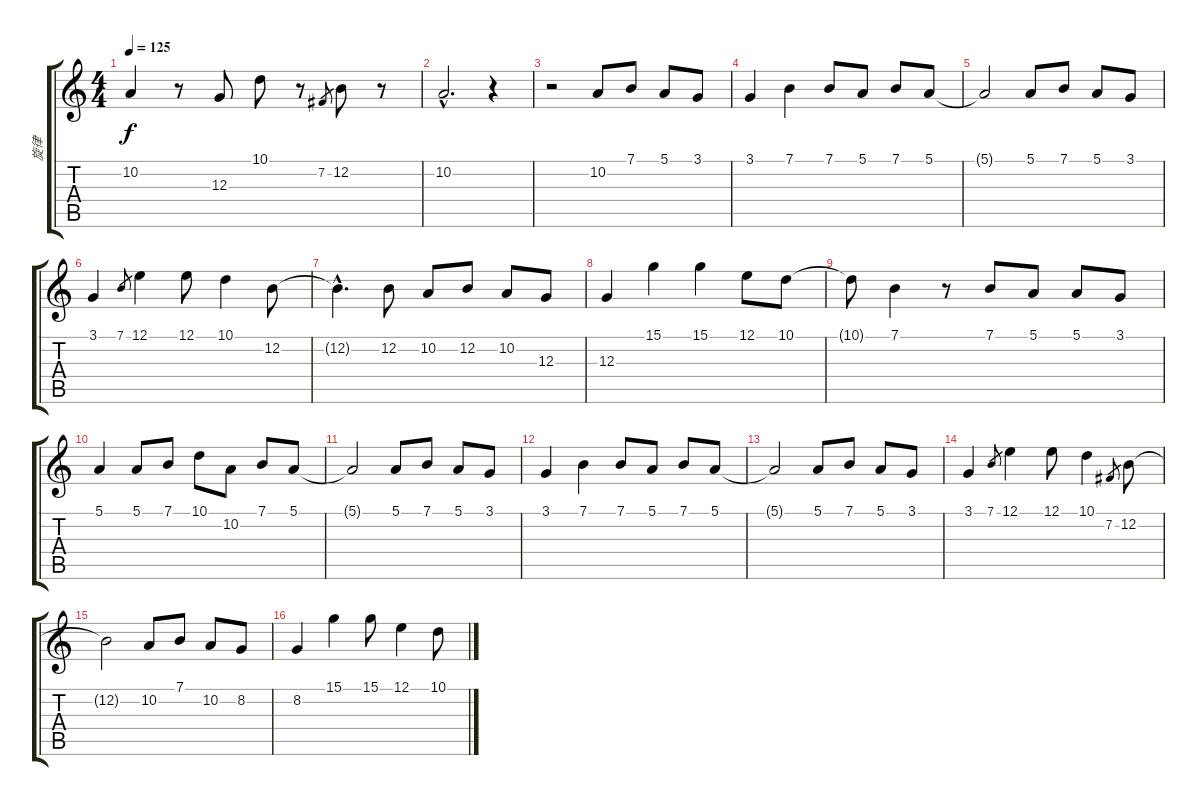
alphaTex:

\track ("旋律" "旋律") {instrument flute}
\staff {score tabs}
\tuning (E4 B3 G3 D3 A2 E2) {hide}
\ts (4 4)
\tempo 125
\clef g2
\ks c
10.2.4{dy f} r.8 12.3.8 10.1.8 r.8 7.2.8{gr} 12.2.8 r.8 |
10.2{hac}.2{d} r.4 |
r.2 10.2.8 7.1.8 5.1.8 3.1.8 |
3.1.4 7.1.4 7.1.8 5.1.8 7.1.8 5.1.8 |
5.1{t}.2 5.1.8 7.1.8 5.1.8 3.1.8 |
3.1.4 7.1.8{gr} 12.1.4 12.1.8 10.1.4 12.2.8 |
12.2{hac t}.4{d} 12.2.8 10.2.8 12.2.8 10.2.8 12.3.8 |
12.3.4 15.1.4 15.1.4 12.1.8 10.1.8 |
10.1{t}.8 7.1.4 r.8 7.1.8 5.1.8 5.1.8 3.1.8 |
5.1.4 5.1.8 7.1.8 10.1.8 10.2.8 7.1.8 5.1.8 |
5.1{t}.2 5.1.8 7.1.8 5.1.8 3.1.8 |
3.1.4 7.1.4 7.1.8 5.1.8 7.1.8 5.1.8 |
5.1{t}.2 5.1.8 7.1.8 5.1.8 3.1.8 |
3.1.4 7.1.8{gr} 12.1.4 12.1.8 10.1.4 7.2.8{gr} 12.2.8 |
12.2{t}.2 10.2.8 7.1.8 10.2.8 8.2.8 |
8.2.4 15.1.4 15.1.8 12.1.4 10.1.8
